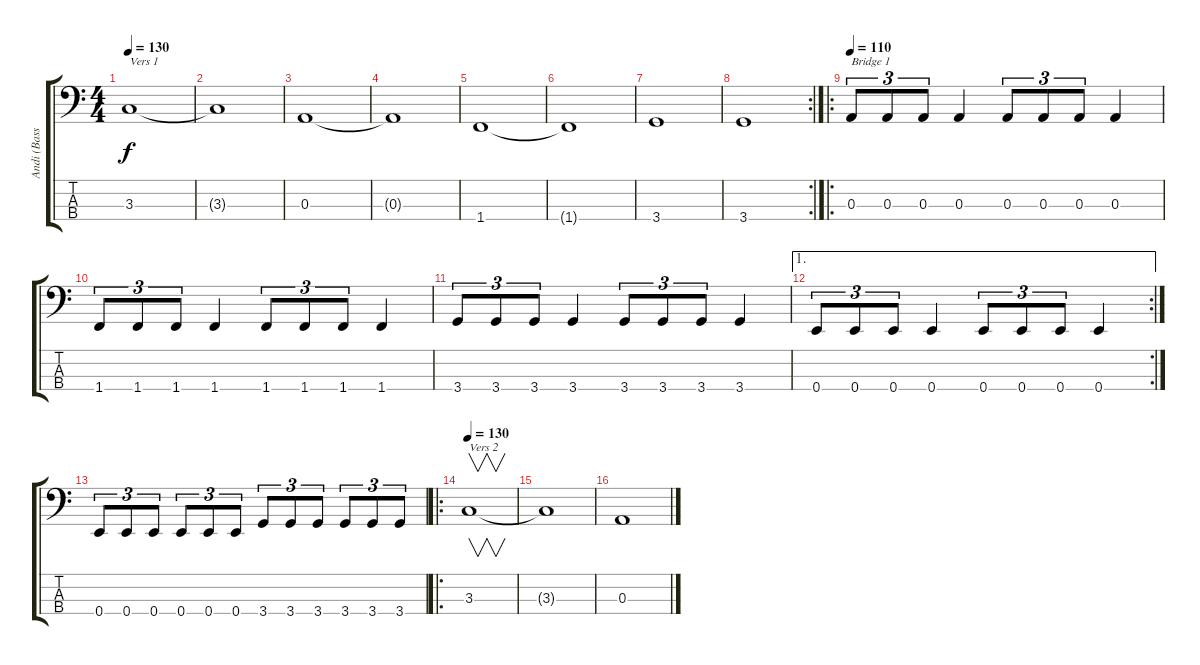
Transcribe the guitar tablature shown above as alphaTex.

\track ("Andi (Bass)" "Andi (Bass") {instrument electricbassfinger}
\staff {score tabs}
\tuning (G2 D2 A1 E1) {hide}
\ts (4 4)
\tempo 130
\clef f4
\ks c
3.3.1{txt "Vers 1" dy f instrument electricbassfinger} |
3.3{t}.1 |
0.3.1 |
0.3{t}.1 |
1.4.1 |
1.4{t}.1 |
3.4.1 |
\rc 2
3.4.1 |
\ro
\tempo 100
\tempo 110
0.3.8{tu (3 2) txt "Bridge 1"} 0.3.8{tu (3 2)} 0.3.8{tu (3 2)} 0.3.4 0.3.8{tu (3 2)} 0.3.8{tu (3 2)} 0.3.8{tu (3 2)} 0.3.4 |
1.4.8{tu (3 2)} 1.4.8{tu (3 2)} 1.4.8{tu (3 2)} 1.4.4 1.4.8{tu (3 2)} 1.4.8{tu (3 2)} 1.4.8{tu (3 2)} 1.4.4 |
3.4.8{tu (3 2)} 3.4.8{tu (3 2)} 3.4.8{tu (3 2)} 3.4.4 3.4.8{tu (3 2)} 3.4.8{tu (3 2)} 3.4.8{tu (3 2)} 3.4.4 |
\ae 1
\rc 2
0.4.8{tu (3 2)} 0.4.8{tu (3 2)} 0.4.8{tu (3 2)} 0.4.4 0.4.8{tu (3 2)} 0.4.8{tu (3 2)} 0.4.8{tu (3 2)} 0.4.4 |
0.4.8{tu (3 2)} 0.4.8{tu (3 2)} 0.4.8{tu (3 2)} 0.4.8{tu (3 2)} 0.4.8{tu (3 2)} 0.4.8{tu (3 2)} 3.4.8{tu (3 2)} 3.4.8{tu (3 2)} 3.4.8{tu (3 2)} 3.4.8{tu (3 2)} 3.4.8{tu (3 2)} 3.4.8{tu (3 2)} |
\ro
\tempo 130
3.3.1{v txt "Vers 2"} |
3.3{t}.1 |
0.3.1
